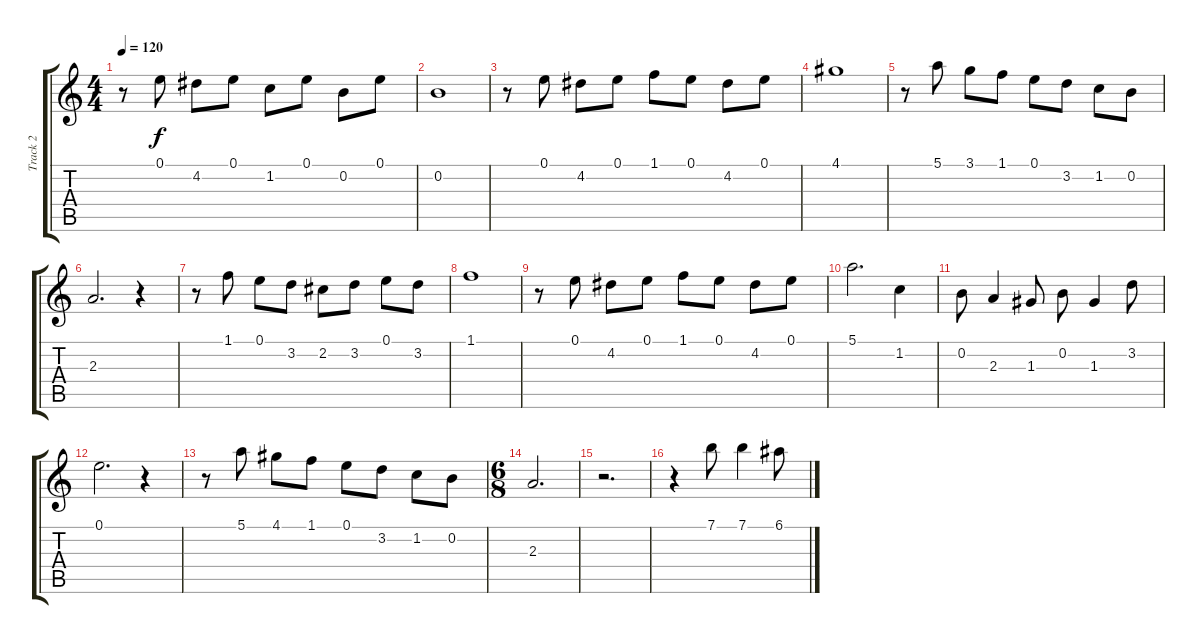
\track ("Track 2" "Track 2") {instrument acousticguitarnylon}
\staff {score tabs}
\tuning (E4 B3 G3 D3 A2 E2) {hide}
\ts (4 4)
\tempo 120
\clef g2
\ks c
r.8{dy f} 0.1.8 4.2.8 0.1.8 1.2.8 0.1.8 0.2.8 0.1.8 |
0.2.1 |
r.8 0.1.8 4.2.8 0.1.8 1.1.8 0.1.8 4.2.8 0.1.8 |
4.1.1 |
r.8 5.1.8 3.1.8 1.1.8 0.1.8 3.2.8 1.2.8 0.2.8 |
2.3.2{d} r.4 |
r.8 1.1.8 0.1.8 3.2.8 2.2.8 3.2.8 0.1.8 3.2.8 |
1.1.1 |
r.8 0.1.8 4.2.8 0.1.8 1.1.8 0.1.8 4.2.8 0.1.8 |
5.1.2{d} 1.2.4 |
0.2.8 2.3.4 1.3.8 0.2.8 1.3.4 3.2.8 |
0.1.2{d} r.4 |
r.8 5.1.8 4.1.8 1.1.8 0.1.8 3.2.8 1.2.8 0.2.8 |
\ts (6 8)
2.3.2{d} |
r.2{d} |
r.4 7.1.8 7.1.4 6.1.8
